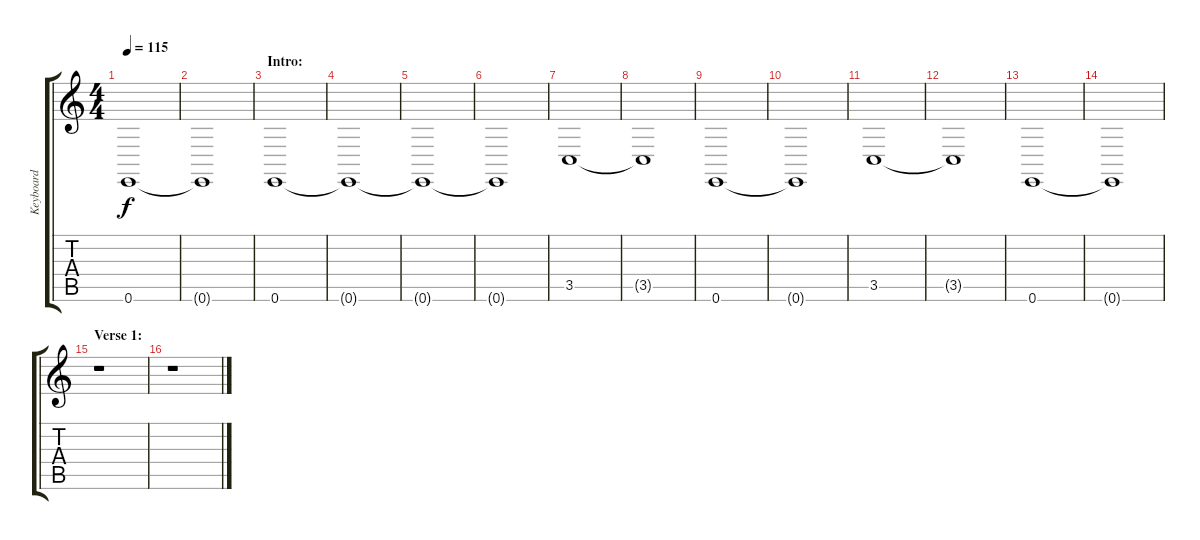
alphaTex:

\track ("Keyboard" "Keyboard") {instrument stringensemble1}
\staff {score tabs}
\tuning (E4 B3 G3 D3 A2 E2) {hide}
\ts (4 4)
\tempo 115
\clef g2
\ks c
0.6.1{dy f instrument stringensemble1} |
0.6{t}.1 |
\section ("" "Intro:")
0.6.1 |
0.6{t}.1 |
0.6{t}.1 |
0.6{t}.1 |
3.5.1 |
3.5{t}.1 |
0.6.1 |
0.6{t}.1 |
3.5.1 |
3.5{t}.1 |
0.6.1 |
0.6{t}.1 |
\section ("" "Verse 1:")
r.1 |
r.1
